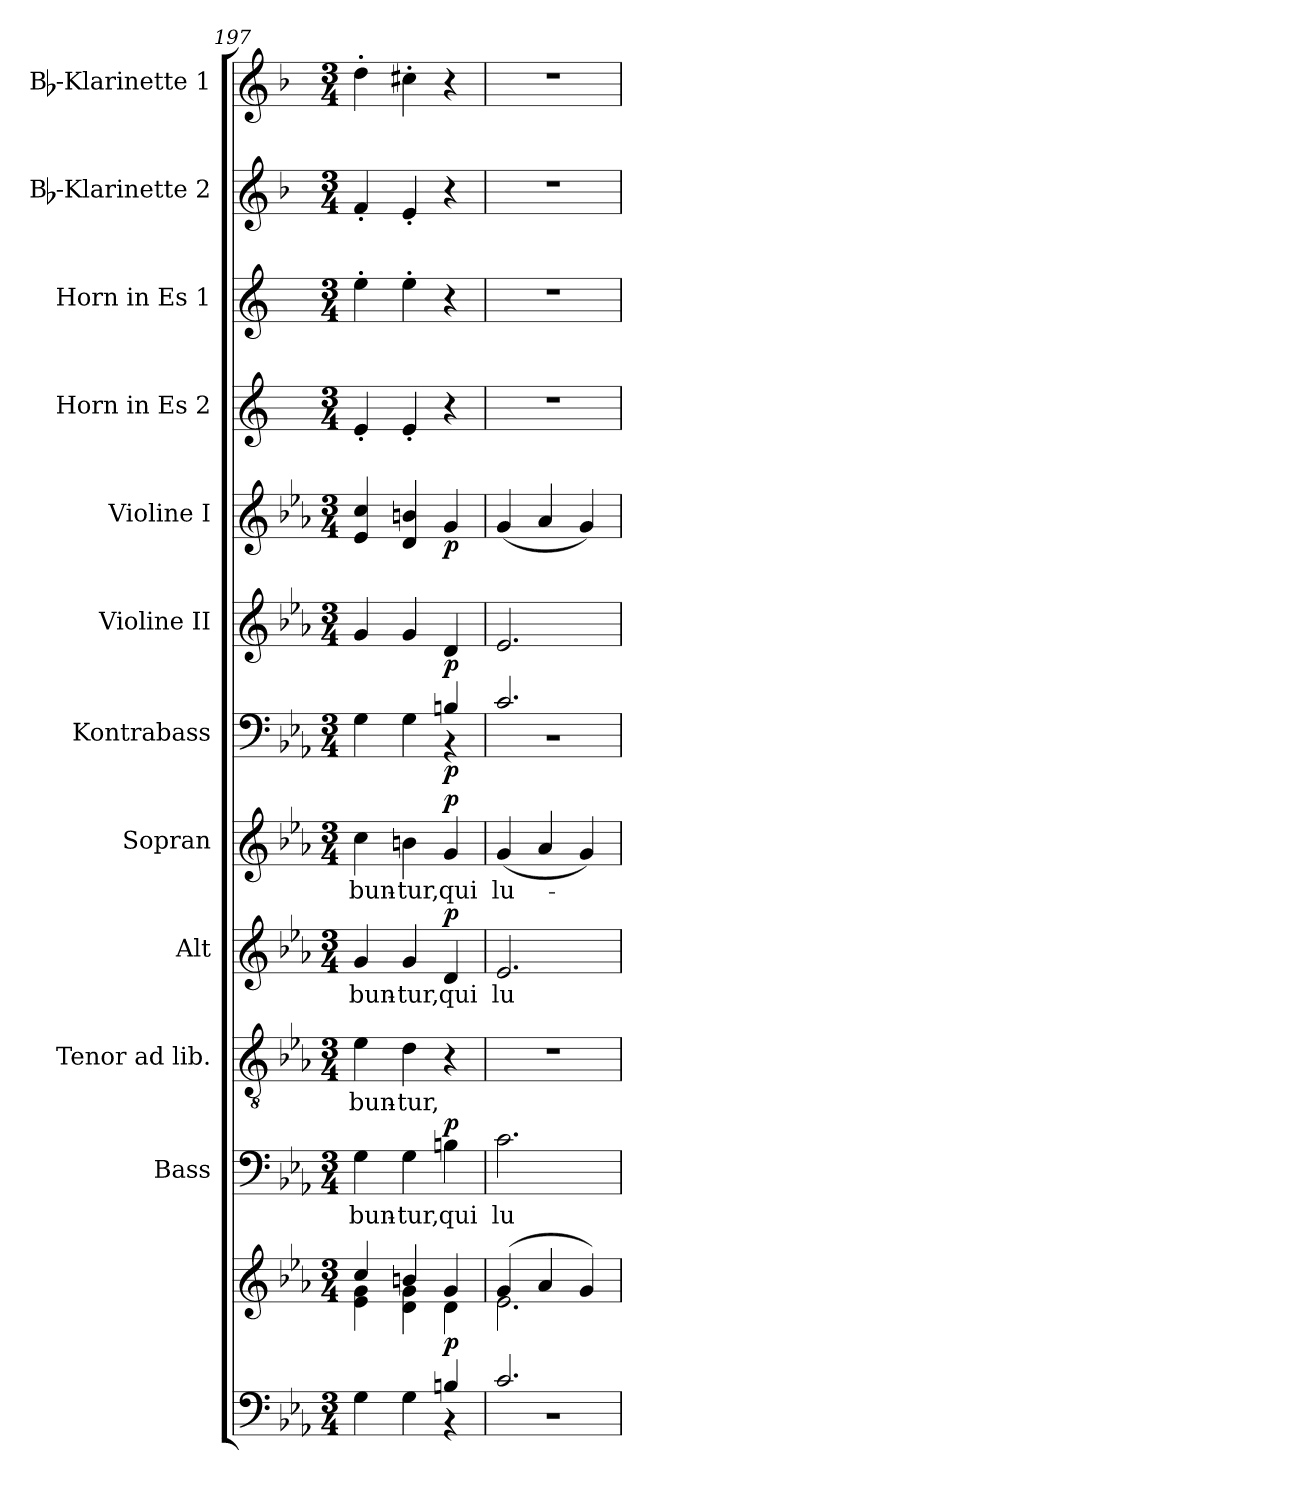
**kern	**kern	**dynam	**kern	**text	**dynam	**kern	**text	**kern	**text	**dynam	**kern	**text	**dynam	**kern	**dynam	**kern	**dynam	**kern	**dynam	**kern	**kern	**kern	**kern
*part12	*part12	*part12	*part11	*part11	*part11	*part10	*part10	*part9	*part9	*part9	*part8	*part8	*part8	*part7	*part7	*part6	*part6	*part5	*part5	*part4	*part3	*part2	*part1
*staff13	*staff12	*staff12/13	*staff11	*staff11	*staff11	*staff10	*staff10	*staff9	*staff9	*staff9	*staff8	*staff8	*staff8	*staff7	*staff7	*staff6	*staff6	*staff5	*staff5	*staff4	*staff3	*staff2	*staff1
*	*	*	*I"Bass	*	*	*I"Tenor ad lib.	*	*I"Alt	*	*	*I"Sopran	*	*	*I"Kontrabass	*	*I"Violine II	*	*I"Violine I	*	*I"Horn in Es 2	*I"Horn in Es 1	*I"Bb-Klarinette 2	*I"Bb-Klarinette 1
*	*	*	*I'B.	*	*	*I'T.	*	*I'A.	*	*	*I'S.	*	*	*I'Kb.	*	*I'Vl. II	*	*I'Vl. I	*	*	*	*I'Bb Kl. 2	*I'Bb Kl. 1
*clefF4	*clefG2	*	*clefF4	*	*	*clefGv2	*	*clefG2	*	*	*clefG2	*	*	*clefF4	*	*clefG2	*	*clefG2	*	*clefG2	*clefG2	*clefG2	*clefG2
*	*	*	*	*	*	*	*	*	*	*	*	*	*	*ITrd7c12	*	*	*	*	*	*ITrd5c9	*ITrd5c9	*ITrd1c2	*ITrd1c2
*k[b-e-a-]	*k[b-e-a-]	*	*k[b-e-a-]	*	*	*k[b-e-a-]	*	*k[b-e-a-]	*	*	*k[b-e-a-]	*	*	*k[b-e-a-]	*	*k[b-e-a-]	*	*k[b-e-a-]	*	*k[b-e-a-]	*k[b-e-a-]	*k[b-e-a-]	*k[b-e-a-]
*E-:	*E-:	*	*E-:	*	*	*E-:	*	*E-:	*	*	*E-:	*	*	*E-:	*	*E-:	*	*E-:	*	*E-:	*E-:	*E-:	*E-:
*M3/4	*M3/4	*	*M3/4	*	*	*M3/4	*	*M3/4	*	*	*M3/4	*	*	*M3/4	*	*M3/4	*	*M3/4	*	*M3/4	*M3/4	*M3/4	*M3/4
=197	=197	=197	=197	=197	=197	=197	=197	=197	=197	=197	=197	=197	=197	=197	=197	=197	=197	=197	=197	=197	=197	=197	=197
*^	*^	*	*	*	*	*	*	*	*	*	*	*	*	*	*	*	*	*	*	*	*	*	*
!	!	!	!	!	!	!LO:LY:b	!	!	!LO:LY:b	!	!LO:LY:b	!	!	!LO:LY:b	!	!	!	!	!	!	!	!	!	!	!
*	*	*	*	*	*	*	*	*	*	*	*	*	*	*	*	*^	*	*	*	*	*	*	*	*	*
2ryy	4G\	4cc/	4e-\ 4g\	.	4G\	-bun-	.	4e-\	-bun-	4g/	-bun-	.	4cc\	-bun-	.	2ryy	4GG\	.	4g/	.	4e-/ 4cc/	.	4G'</	4g'>\	4e-'</	4cc'>\
!	!	!	!	!	!	!LO:LY:b	!	!	!LO:LY:b	!	!LO:LY:b	!	!	!LO:LY:b	!	!	!	!	!	!	!	!	!	!	!	!
.	4G\	4bn/	4d\ 4g\	.	4G\	-tur,	.	4d\	-tur,	4g/	-tur,	.	4bn\	-tur,	.	.	4GG\	.	4g/	.	4d/ 4bn/	.	4G'</	4g'>\	4d'</	4bn'>\
!	!	!	!	!LO:DY:b	!	!LO:LY:b	!LO:DY:a	!	!	!	!LO:LY:b	!LO:DY:a	!	!LO:LY:b	!LO:DY:a	!	!	!LO:DY:b	!	!LO:DY:b	!	!LO:DY:b	!	!	!	!
4Bn/	4r	4g/	4d\	p	4Bn\	qui	p	4r	.	4d/	qui	p	4g/	qui	p	4BBn/	4r	p	4d/	p	4g/	p	4r	4r	4r	4r
!!LO:PB:g=z
=198	=198	=198	=198	=198	=198	=198	=198	=198	=198	=198	=198	=198	=198	=198	=198	=198	=198	=198	=198	=198	=198	=198	=198	=198	=198	=198
!	!LO:N:vis=1	!	!	!	!	!LO:LY:b	!	!	!	!	!LO:LY:b	!	!	!LO:LY:b	!	!	!LO:N:vis=1	!	!	!	!	!	!	!	!	!
2.c/	2.r	(4g/	2.e-\	.	2.c\	lu-	.	2.r	.	2.e-/	lu-	.	(<4g/	lu-	.	2.C/	2.r	.	2.e-/	.	(<4g/	.	2.r	2.r	2.r	2.r
.	.	4a-/	.	.	.	.	.	.	.	.	.	.	4a-/	.	.	.	.	.	.	.	4a-/	.	.	.	.	.
.	.	4g/)	.	.	.	.	.	.	.	.	.	.	4g/)	.	.	.	.	.	.	.	4g/)	.	.	.	.	.
*v	*v	*	*	*	*	*	*	*	*	*	*	*	*	*	*	*v	*v	*	*	*	*	*	*	*	*	*
*	*v	*v	*	*	*	*	*	*	*	*	*	*	*	*	*	*	*	*	*	*	*	*	*	*
=	=	=	=	=	=	=	=	=	=	=	=	=	=	=	=	=	=	=	=	=	=	=	=
*-	*-	*-	*-	*-	*-	*-	*-	*-	*-	*-	*-	*-	*-	*-	*-	*-	*-	*-	*-	*-	*-	*-	*-
